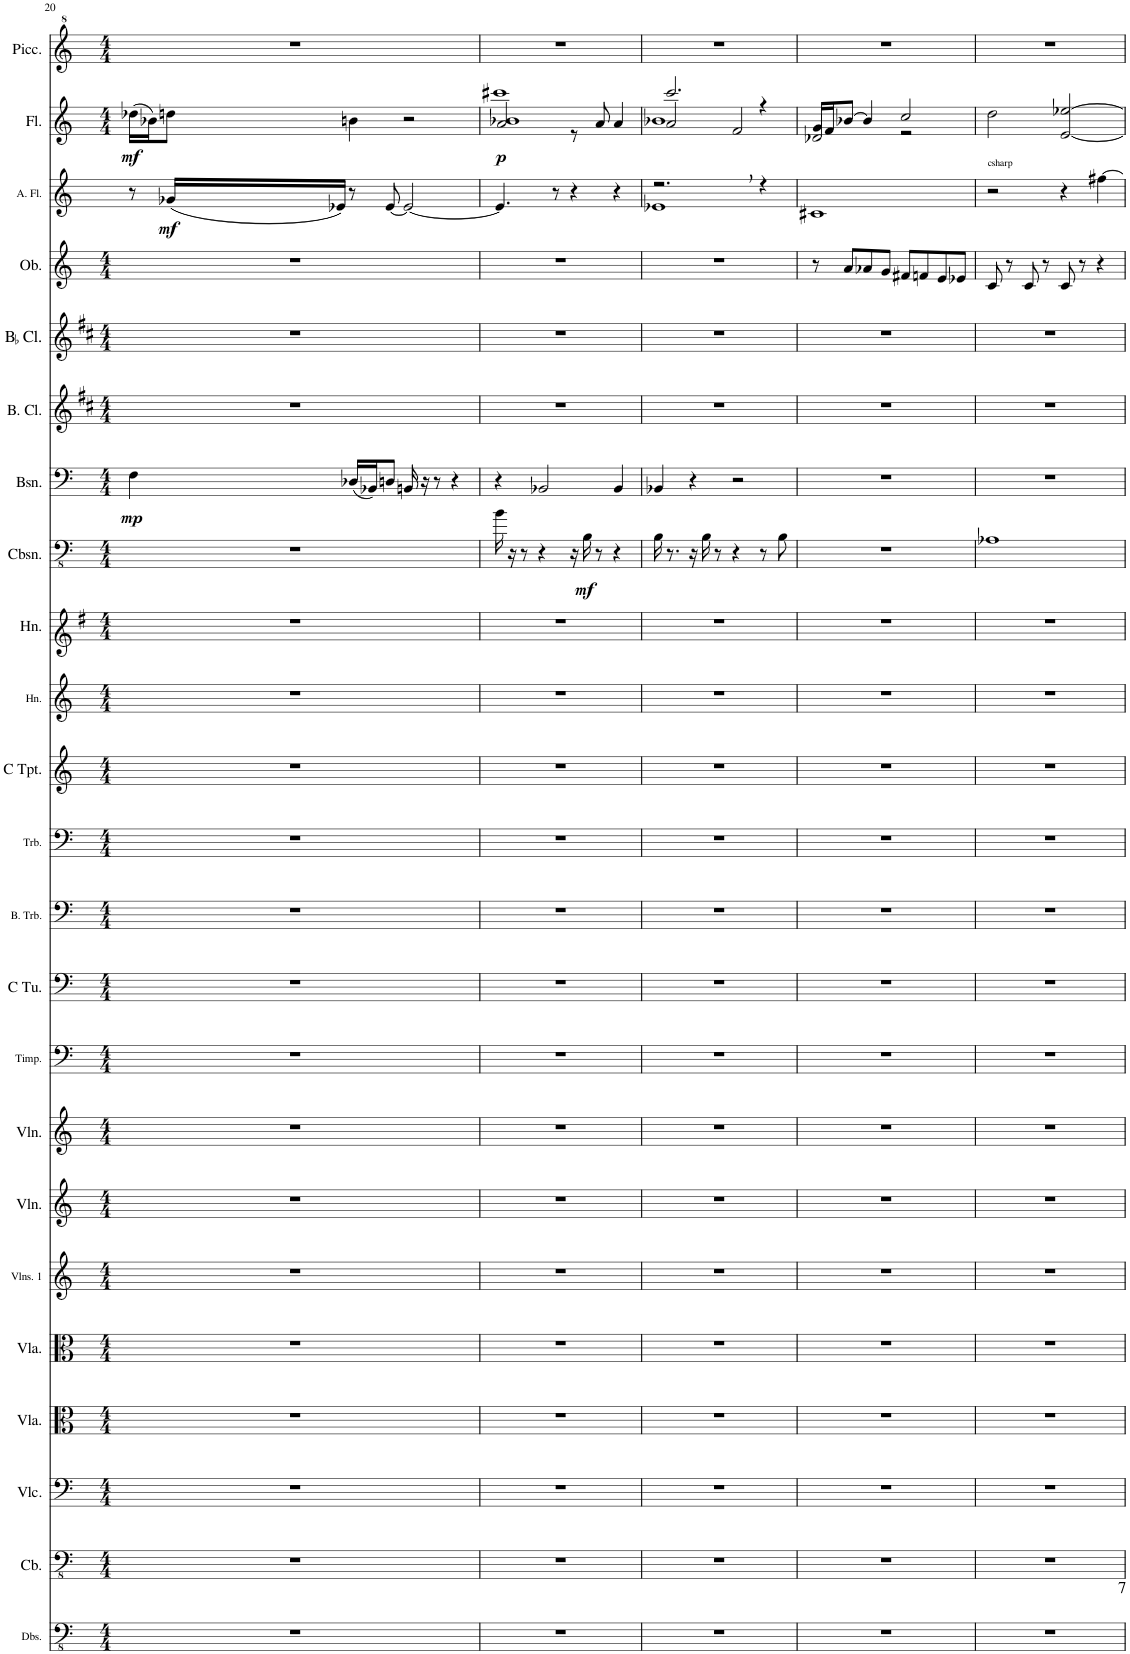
**kern	**kern	**kern	**kern	**kern	**kern	**kern	**kern	**kern	**kern	**kern	**kern	**kern	**kern	**kern	**kern	**dynam	**kern	**dynam	**kern	**kern	**kern	**kern	**dynam	**kern	**dynam	**kern
*part23	*part22	*part21	*part20	*part19	*part18	*part17	*part16	*part15	*part14	*part13	*part12	*part11	*part10	*part9	*part8	*part8	*part7	*part7	*part6	*part5	*part4	*part3	*part3	*part2	*part2	*part1
*staff23	*staff22	*staff21	*staff20	*staff19	*staff18	*staff17	*staff16	*staff15	*staff14	*staff13	*staff12	*staff11	*staff10	*staff9	*staff8	*staff8	*staff7	*staff7	*staff6	*staff5	*staff4	*staff3	*staff3	*staff2	*staff2	*staff1
*I"Double Basses	*I"Double Bass	*I"Violoncello	*I"Viola	*I"Viola	*I"Violins 1	*I"Violin	*I"Violin	*I"Timpani	*I"C Tuba	*I"Bass Trombone	*I"Trombone	*I"C Trumpet	*I"Horn	*I"Horn	*I"Contrabassoon	*	*I"Bassoon	*	*I"Bass Clarinet	*I"BaccidentalFlat Clarinet	*I"Oboe	*I"Alto Flute	*	*I"Flute	*	*I"Piccolo
*I'Dbs.	*	*I'Vlc.	*I'Vla.	*I'Vla.	*I'Vlns. 1	*I'Vln.	*I'Vln.	*I'Timp.	*I'C Tu.	*I'B. Trb.	*I'Trb.	*I'C Tpt.	*I'Hn.	*I'Hn.	*I'Cbsn.	*	*I'Bsn.	*	*I'B. Cl.	*I'BaccidentalFlat Cl.	*I'Ob.	*I'A. Fl.	*	*I'Fl.	*	*I'Picc.
!!LO:PB:g=z
*clefFv4	*clefFv4	*clefF4	*clefC3	*clefC3	*clefG2	*clefG2	*clefG2	*clefF4	*clefF4	*clefF4	*clefF4	*clefG2	*clefG2	*clefG1	*clefFv4	*	*clefF4	*	*clefG2	*clefG2	*clefG2	*clefG2	*	*clefG2	*	*clefG^2
*	*Trd7c12	*	*	*	*	*	*	*	*	*	*	*	*Trd4c7	*Trd4c7	*Trd7c12	*	*	*	*Trd8c14	*Trd1c2	*	*Trd3c5	*	*	*	*Trd-7c-12
*k[]	*k[]	*k[]	*k[]	*k[]	*k[]	*k[]	*k[]	*k[]	*k[]	*k[]	*k[]	*k[]	*k[]	*k[f#]	*k[]	*	*k[]	*	*k[f#c#]	*k[f#c#]	*k[]	*k[]	*	*k[]	*	*k[]
*M4/4	*M4/4	*M4/4	*M4/4	*M4/4	*M4/4	*M4/4	*M4/4	*M4/4	*M4/4	*M4/4	*M4/4	*M4/4	*M4/4	*M4/4	*M4/4	*	*M4/4	*	*M4/4	*M4/4	*M4/4	*M5/4	*	*M4/4	*	*M4/4
=20	=20	=20	=20	=20	=20	=20	=20	=20	=20	=20	=20	=20	=20	=20	=20	=20	=20	=20	=20	=20	=20	=20	=20	=20	=20	=20
!	!	!	!	!	!	!	!	!	!	!	!	!	!	!	!	!	!	!LO:DY:b	!	!	!	!	!	!	!LO:DY:b	!
1r	1r	1r	1r	1r	1r	1r	1r	1r	1r	1r	1r	1r	1r	1r	1r	.	4F\	mp	1r	1r	1r	8r	.	(16dd-X\LL	mf	1r
.	.	.	.	.	.	.	.	.	.	.	.	.	.	.	.	.	.	.	.	.	.	.	.	16b-X\J)	.	.
!	!	!	!	!	!	!	!	!	!	!	!	!	!	!	!	!	!	!	!	!	!	!	!LO:DY:b	!	!	!
.	.	.	.	.	.	.	.	.	.	.	.	.	.	.	.	.	.	.	.	.	.	(16g-X/LL	mf	8ddn\J	.	.
.	.	.	.	.	.	.	.	.	.	.	.	.	.	.	.	.	.	.	.	.	.	16e-X/JJ)	.	.	.	.
.	.	.	.	.	.	.	.	.	.	.	.	.	.	.	.	.	(16D-X/LL	.	.	.	.	8r	.	4bn\	.	.
.	.	.	.	.	.	.	.	.	.	.	.	.	.	.	.	.	16BB-X/J)	.	.	.	.	.	.	.	.	.
.	.	.	.	.	.	.	.	.	.	.	.	.	.	.	.	.	8Dn/J	.	.	.	.	[8e-/	.	.	.	.
.	.	.	.	.	.	.	.	.	.	.	.	.	.	.	.	.	16BBn/	.	.	.	.	2e-/_	.	2r	.	.
.	.	.	.	.	.	.	.	.	.	.	.	.	.	.	.	.	16r	.	.	.	.	.	.	.	.	.
.	.	.	.	.	.	.	.	.	.	.	.	.	.	.	.	.	8r	.	.	.	.	.	.	.	.	.
.	.	.	.	.	.	.	.	.	.	.	.	.	.	.	.	.	4r	.	.	.	.	.	.	.	.	.
=21	=21	=21	=21	=21	=21	=21	=21	=21	=21	=21	=21	=21	=21	=21	=21	=21	=21	=21	=21	=21	=21	=21	=21	=21	=21	=21
*	*	*	*	*	*	*	*	*	*	*	*	*	*	*	*	*	*	*	*	*	*	*	*	*^	*	*
!	!	!	!	!	!	!	!	!	!	!	!	!	!	!	!	!	!	!	!	!	!	!	!	!	!	!LO:DY:b	!
1r	1r	1r	1r	1r	1r	1r	1r	1r	1r	1r	1r	1r	1r	1r	16B\	.	4r	.	1r	1r	1r	4.e-/]	.	1b-X 1ccc#X	2a/	p	1r
.	.	.	.	.	.	.	.	.	.	.	.	.	.	.	16r	.	.	.	.	.	.	.	.	.	.	.	.
.	.	.	.	.	.	.	.	.	.	.	.	.	.	.	8r	.	.	.	.	.	.	.	.	.	.	.	.
.	.	.	.	.	.	.	.	.	.	.	.	.	.	.	4r	.	2BB-X/	.	.	.	.	.	.	.	.	.	.
.	.	.	.	.	.	.	.	.	.	.	.	.	.	.	.	.	.	.	.	.	.	8r	.	.	.	.	.
.	.	.	.	.	.	.	.	.	.	.	.	.	.	.	16r	.	.	.	.	.	.	4r	.	.	8r	.	.
!	!	!	!	!	!	!	!	!	!	!	!	!	!	!	!	!LO:DY:b	!	!	!	!	!	!	!	!	!	!	!
.	.	.	.	.	.	.	.	.	.	.	.	.	.	.	16BB\	mf	.	.	.	.	.	.	.	.	.	.	.
.	.	.	.	.	.	.	.	.	.	.	.	.	.	.	8r	.	.	.	.	.	.	.	.	.	8a/	.	.
.	.	.	.	.	.	.	.	.	.	.	.	.	.	.	4r	.	4BB-/	.	.	.	.	4r	.	.	4a/	.	.
=22	=22	=22	=22	=22	=22	=22	=22	=22	=22	=22	=22	=22	=22	=22	=22	=22	=22	=22	=22	=22	=22	=22	=22	=22	=22	=22	=22
*	*	*	*	*	*	*	*	*	*	*	*	*	*	*	*	*	*	*	*	*	*	*^	*	*	*^	*	*
1r	1r	1r	1r	1r	1r	1r	1r	1r	1r	1r	1r	1r	1r	1r	16BB\	.	4BB-X/	.	1r	1r	1r	2.r	1e-X	.	2.ccc/	1b-X	2a/	.	1r
.	.	.	.	.	.	.	.	.	.	.	.	.	.	.	8.r	.	.	.	.	.	.	.	.	.	.	.	.	.	.
.	.	.	.	.	.	.	.	.	.	.	.	.	.	.	16r	.	4r	.	.	.	.	.	.	.	.	.	.	.	.
.	.	.	.	.	.	.	.	.	.	.	.	.	.	.	16BB\	.	.	.	.	.	.	.	.	.	.	.	.	.	.
.	.	.	.	.	.	.	.	.	.	.	.	.	.	.	8r	.	.	.	.	.	.	.	.	.	.	.	.	.	.
.	.	.	.	.	.	.	.	.	.	.	.	.	.	.	4r	.	2r	.	.	.	.	.	.	.	.	.	2f/	.	.
.	.	.	.	.	.	.	.	.	.	.	.	.	.	.	8r	.	.	.	.	.	.	4r	.	.	4r	.	.	.	.
.	.	.	.	.	.	.	.	.	.	.	.	.	.	.	8BB\	.	.	.	.	.	.	.	.	.	.	.	.	.	.
*	*	*	*	*	*	*	*	*	*	*	*	*	*	*	*	*	*	*	*	*	*	*v	*v	*	*	*	*	*	*
*	*	*	*	*	*	*	*	*	*	*	*	*	*	*	*	*	*	*	*	*	*	*	*	*	*v	*v	*	*
=23	=23	=23	=23	=23	=23	=23	=23	=23	=23	=23	=23	=23	=23	=23	=23	=23	=23	=23	=23	=23	=23	=23	=23	=23	=23	=23	=23
1r	1r	1r	1r	1r	1r	1r	1r	1r	1r	1r	1r	1r	1r	1r	1r	.	1r	.	1r	1r	8r	1c#X	.	16g/LL	2d-X/	.	1r
.	.	.	.	.	.	.	.	.	.	.	.	.	.	.	.	.	.	.	.	.	.	.	.	16f/J	.	.	.
.	.	.	.	.	.	.	.	.	.	.	.	.	.	.	.	.	.	.	.	.	8a/L	.	.	[8b-X/J	.	.	.
.	.	.	.	.	.	.	.	.	.	.	.	.	.	.	.	.	.	.	.	.	8a-X/	.	.	4b-/]	.	.	.
.	.	.	.	.	.	.	.	.	.	.	.	.	.	.	.	.	.	.	.	.	8g/J	.	.	.	.	.	.
.	.	.	.	.	.	.	.	.	.	.	.	.	.	.	.	.	.	.	.	.	8f#X/L	.	.	2cc/	2r	.	.
.	.	.	.	.	.	.	.	.	.	.	.	.	.	.	.	.	.	.	.	.	8fn/	.	.	.	.	.	.
.	.	.	.	.	.	.	.	.	.	.	.	.	.	.	.	.	.	.	.	.	8e/	.	.	.	.	.	.
.	.	.	.	.	.	.	.	.	.	.	.	.	.	.	.	.	.	.	.	.	8e-X/J	.	.	.	.	.	.
*	*	*	*	*	*	*	*	*	*	*	*	*	*	*	*	*	*	*	*	*	*	*	*	*v	*v	*	*
=24	=24	=24	=24	=24	=24	=24	=24	=24	=24	=24	=24	=24	=24	=24	=24	=24	=24	=24	=24	=24	=24	=24	=24	=24	=24	=24
!	!	!	!	!	!	!	!	!	!	!	!	!	!	!	!	!	!	!	!	!	!	!LO:TX:a:t=csharp	!	!	!	!
1r	1r	1r	1r	1r	1r	1r	1r	1r	1r	1r	1r	1r	1r	1r	1AA-X	.	1r	.	1r	1r	8c/	2r	.	2dd\	.	1r
.	.	.	.	.	.	.	.	.	.	.	.	.	.	.	.	.	.	.	.	.	8r	.	.	.	.	.
.	.	.	.	.	.	.	.	.	.	.	.	.	.	.	.	.	.	.	.	.	8c/	.	.	.	.	.
.	.	.	.	.	.	.	.	.	.	.	.	.	.	.	.	.	.	.	.	.	8r	.	.	.	.	.
.	.	.	.	.	.	.	.	.	.	.	.	.	.	.	.	.	.	.	.	.	8c/	4r	.	[2e/ [2ee-X/	.	.
.	.	.	.	.	.	.	.	.	.	.	.	.	.	.	.	.	.	.	.	.	8r	.	.	.	.	.
.	.	.	.	.	.	.	.	.	.	.	.	.	.	.	.	.	.	.	.	.	4r	[4ff#X\	.	.	.	.
=	=	=	=	=	=	=	=	=	=	=	=	=	=	=	=	=	=	=	=	=	=	=	=	=	=	=
*-	*-	*-	*-	*-	*-	*-	*-	*-	*-	*-	*-	*-	*-	*-	*-	*-	*-	*-	*-	*-	*-	*-	*-	*-	*-	*-
